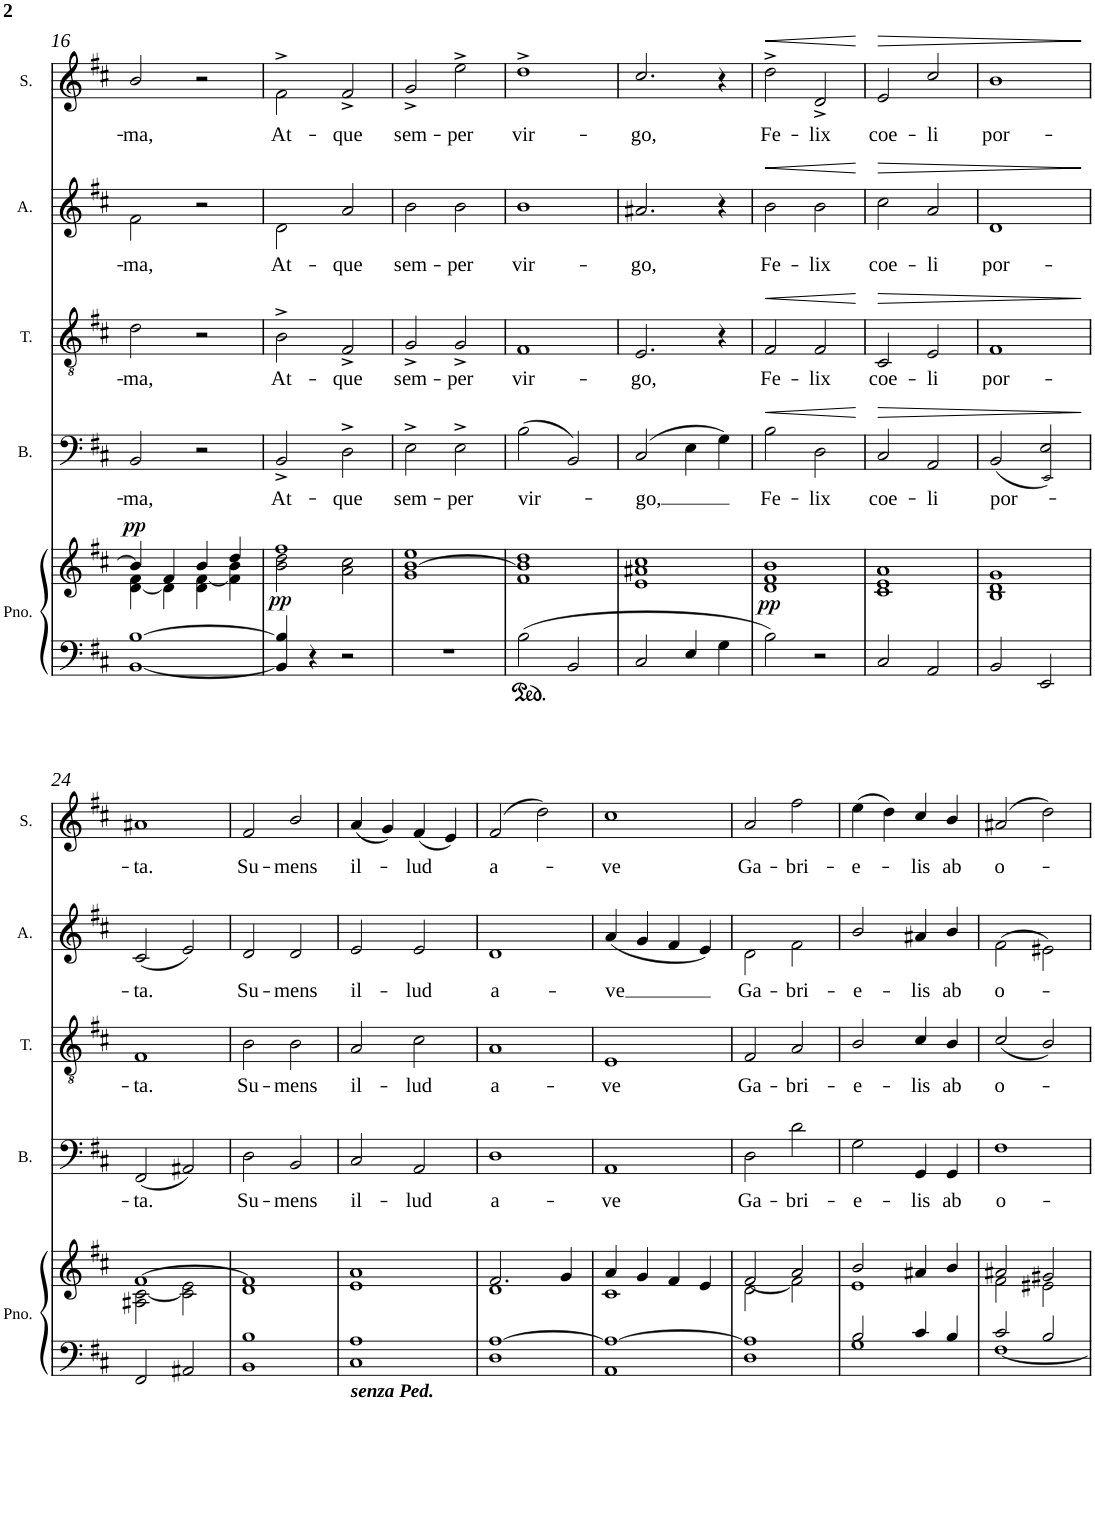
**kern	**kern	**dynam	**kern	**text	**dynam	**kern	**text	**dynam	**kern	**text	**dynam	**kern	**text	**dynam
*part5	*part5	*part5	*part4	*part4	*part4	*part3	*part3	*part3	*part2	*part2	*part2	*part1	*part1	*part1
*staff6	*staff5	*staff5/6	*staff4	*staff4	*staff4	*staff3	*staff3	*staff3	*staff2	*staff2	*staff2	*staff1	*staff1	*staff1
*I"Piano	*	*	*I"Bass	*	*	*I"Tenor	*	*	*I"Alto	*	*	*I"Soprano	*	*
*I'Pno.	*	*	*I'B.	*	*	*I'T.	*	*	*I'A.	*	*	*I'S.	*	*
!!LO:PB:g=z
*clefF4	*clefG2	*	*clefF4	*	*	*clefGv2	*	*	*clefG2	*	*	*clefG2	*	*
*k[f#c#]	*k[f#c#]	*	*k[f#c#]	*	*	*k[f#c#]	*	*	*k[f#c#]	*	*	*k[f#c#]	*	*
*D:	*D:	*	*D:	*	*	*D:	*	*	*D:	*	*	*D:	*	*
*M2/2	*M2/2	*	*M2/2	*	*	*M2/2	*	*	*M2/2	*	*	*M2/2	*	*
*met(c|)	*met(c|)	*	*met(c|)	*	*	*met(c|)	*	*	*met(c|)	*	*	*met(c|)	*	*
=16	=16	=16	=16	=16	=16	=16	=16	=16	=16	=16	=16	=16	=16	=16
*	*^	*	*	*	*	*	*	*	*	*	*	*	*	*
!	!	!	!LO:DY:a	!	!LO:LY:b	!	!	!LO:LY:b	!	!	!LO:LY:b	!	!	!LO:LY:b	!
[1BB [1B	4b/]	[<4d\ 4f#\	pp	2BB/	-ma,	.	2d\	-ma,	.	2f#\	-ma,	.	2b/	-ma,	.
.	4f#/	4d\]	.	.	.	.	.	.	.	.	.	.	.	.	.
.	4b/	4d\ [<4f#\	.	2r	.	.	2r	.	.	2r	.	.	2r	.	.
.	4dd/	4f#\] 4b\	.	.	.	.	.	.	.	.	.	.	.	.	.
=17	=17	=17	=17	=17	=17	=17	=17	=17	=17	=17	=17	=17	=17	=17	=17
!	!	!	!LO:DY:b	!	!LO:LY:b	!	!	!LO:LY:b	!	!	!LO:LY:b	!	!	!LO:LY:b	!
4BB/] 4B/]	1ff#	2b\ 2dd\	pp	2BB^/	At-	.	2B^\	At-	.	2d\	At-	.	2f#^\	At-	.
4r	.	.	.	.	.	.	.	.	.	.	.	.	.	.	.
!	!	!	!	!	!LO:LY:b	!	!	!LO:LY:b	!	!	!LO:LY:b	!	!	!LO:LY:b	!
2r	.	2a\ 2cc#\	.	2D^\	-que	.	2F#^/	-que	.	2a/	-que	.	2f#^/	-que	.
=18	=18	=18	=18	=18	=18	=18	=18	=18	=18	=18	=18	=18	=18	=18	=18
!	!	!	!	!	!LO:LY:b	!	!	!LO:LY:b	!	!	!LO:LY:b	!	!	!LO:LY:b	!
*	*v	*v	*	*	*	*	*	*	*	*	*	*	*	*	*
1r	1g [1b 1ee	.	2E^\	sem-	.	2G^/	sem-	.	2b\	sem-	.	2g^/	sem-	.
!	!	!	!	!LO:LY:b	!	!	!LO:LY:b	!	!	!LO:LY:b	!	!	!LO:LY:b	!
.	.	.	2E^\	-per	.	2G^/	-per	.	2b\	-per	.	2ee^\	-per	.
=19	=19	=19	=19	=19	=19	=19	=19	=19	=19	=19	=19	=19	=19	=19
!	!	!	!	!LO:LY:b	!	!	!LO:LY:b	!	!	!LO:LY:b	!	!	!LO:LY:b	!
2B\	1f# 1b] 1dd	.	(2B\	vir-	.	1F#	vir-	.	1b	vir-	.	1dd^	vir-	.
2BB/	.	.	2BB/)	.	.	.	.	.	.	.	.	.	.	.
=20	=20	=20	=20	=20	=20	=20	=20	=20	=20	=20	=20	=20	=20	=20
!	!	!	!	!LO:LY:b	!	!	!LO:LY:b	!	!	!LO:LY:b	!	!	!LO:LY:b	!
2C#/	1e 1a#X 1cc#	.	(2C#/	-go,	.	2.E/	-go,	.	2.a#X/	-go,	.	2.cc#/	-go,	.
4E/	.	.	4E\	.	.	.	.	.	.	.	.	.	.	.
4G\	.	.	4G\)	.	.	4r	.	.	4r	.	.	4r	.	.
=21	=21	=21	=21	=21	=21	=21	=21	=21	=21	=21	=21	=21	=21	=21
!	!	!LO:DY:b	!	!LO:LY:b	!LO:HP:b	!	!LO:LY:b	!LO:HP:b	!	!LO:LY:b	!LO:HP:b	!	!LO:LY:b	!LO:HP:b
2B\	1d 1f# 1b	pp	2B\	Fe-	<	2F#/	Fe-	<	2b\	Fe-	<	2dd^\	Fe-	<
!	!	!	!	!LO:LY:b	!	!	!LO:LY:b	!	!	!LO:LY:b	!	!	!LO:LY:b	!
2r	.	.	2D\	-lix	.	2F#/	-lix	.	2b\	-lix	.	2d^/	-lix	.
.	.	.	.	.	[	.	.	[	.	.	[	.	.	[
=22	=22	=22	=22	=22	=22	=22	=22	=22	=22	=22	=22	=22	=22	=22
!	!	!	!	!LO:LY:b	!LO:HP:b	!	!LO:LY:b	!LO:HP:b	!	!LO:LY:b	!LO:HP:b	!	!LO:LY:b	!LO:HP:b
2C#/	1c# 1e 1a	.	2C#/	coe-	>	2C#/	coe-	>	2cc#\	coe-	>	2e/	coe-	>
!	!	!	!	!LO:LY:b	!	!	!LO:LY:b	!	!	!LO:LY:b	!	!	!LO:LY:b	!
2AA/	.	.	2AA/	-li	.	2E/	-li	.	2a/	-li	.	2cc#/	-li	.
=23	=23	=23	=23	=23	=23	=23	=23	=23	=23	=23	=23	=23	=23	=23
!	!	!	!	!LO:LY:b	!	!	!LO:LY:b	!	!	!LO:LY:b	!	!	!LO:LY:b	!
2BB/	1B 1d 1g	.	(2BB/	por-	.	1F#	por-	.	1d	por-	.	1b	por-	.
2EE/	.	.	2EE!/ 2E/)	.	.	.	.	.	.	.	.	.	.	.
.	.	.	.	.	]	.	.	]	.	.	]	.	.	]
!!LO:LB:g=z
=24	=24	=24	=24	=24	=24	=24	=24	=24	=24	=24	=24	=24	=24	=24
*	*^	*	*	*	*	*	*	*	*	*	*	*	*	*
!	!	!	!	!	!LO:LY:b	!	!	!LO:LY:b	!	!	!LO:LY:b	!	!	!LO:LY:b	!
2FF#/	[>1f#	2A#X\ [<2c#\	.	(2FF#/	-ta.	.	1F#	-ta.	.	(2c#/	-ta.	.	1a#X	-ta.	.
2AA#X/	.	2c#\] 2e\	.	2AA#X/)	.	.	.	.	.	2e/)	.	.	.	.	.
=25	=25	=25	=25	=25	=25	=25	=25	=25	=25	=25	=25	=25	=25	=25	=25
!	!	!	!	!	!LO:LY:b	!	!	!LO:LY:b	!	!	!LO:LY:b	!	!	!LO:LY:b	!
1BB 1B	1f#]	1d	.	2D\	Su-	.	2B\	Su-	.	2d/	Su-	.	2f#/	Su-	.
!	!	!	!	!	!LO:LY:b	!	!	!LO:LY:b	!	!	!LO:LY:b	!	!	!LO:LY:b	!
.	.	.	.	2BB/	-mens	.	2B\	-mens	.	2d/	-mens	.	2b/	-mens	.
=26	=26	=26	=26	=26	=26	=26	=26	=26	=26	=26	=26	=26	=26	=26	=26
!LO:TX:b:Bi:t=senza Ped.	!	!	!	!	!	!	!	!	!	!	!	!	!	!	!
!	!	!	!	!	!LO:LY:b	!	!	!LO:LY:b	!	!	!LO:LY:b	!	!	!LO:LY:b	!
1C# 1A	1a	1e	.	2C#/	il-	.	2A/	il-	.	2e/	il-	.	(<4a/	il-	.
.	.	.	.	.	.	.	.	.	.	.	.	.	4g/)	.	.
!	!	!	!	!	!LO:LY:b	!	!	!LO:LY:b	!	!	!LO:LY:b	!	!	!LO:LY:b	!
.	.	.	.	2AA/	-lud	.	2c#\	-lud	.	2e/	-lud	.	(<4f#/	-lud	.
.	.	.	.	.	.	.	.	.	.	.	.	.	4e/)	.	.
=27	=27	=27	=27	=27	=27	=27	=27	=27	=27	=27	=27	=27	=27	=27	=27
!	!	!	!	!	!LO:LY:b	!	!	!LO:LY:b	!	!	!LO:LY:b	!	!	!LO:LY:b	!
1D [1A	2.f#/	1d	.	1D	a-	.	1A	a-	.	1d	a-	.	(2f#/	a-	.
.	.	.	.	.	.	.	.	.	.	.	.	.	2dd\)	.	.
.	4g/	.	.	.	.	.	.	.	.	.	.	.	.	.	.
=28	=28	=28	=28	=28	=28	=28	=28	=28	=28	=28	=28	=28	=28	=28	=28
!	!	!	!	!	!LO:LY:b	!	!	!LO:LY:b	!	!	!LO:LY:b	!	!	!LO:LY:b	!
1AA 1A_	4a/	1c#	.	1AA	-ve	.	1E	-ve	.	(4a/	-ve	.	1cc#	-ve	.
.	4g/	.	.	.	.	.	.	.	.	4g/	.	.	.	.	.
.	4f#/	.	.	.	.	.	.	.	.	4f#/	.	.	.	.	.
.	4e/	.	.	.	.	.	.	.	.	4e/)	.	.	.	.	.
=29	=29	=29	=29	=29	=29	=29	=29	=29	=29	=29	=29	=29	=29	=29	=29
*^	*	*	*	*	*	*	*	*	*	*	*	*	*	*	*
!	!	!	!	!	!	!LO:LY:b	!	!	!LO:LY:b	!	!	!LO:LY:b	!	!	!LO:LY:b	!
1A]	1D	[<2f#/	2d\	.	2D\	Ga-	.	2F#/	Ga-	.	2d\	Ga-	.	2a/	Ga-	.
!	!	!	!	!	!	!LO:LY:b	!	!	!LO:LY:b	!	!	!LO:LY:b	!	!	!LO:LY:b	!
.	.	2a/	2f#\]	.	2d\	-bri-	.	2A/	-bri-	.	2f#\	-bri-	.	2ff#\	-bri-	.
=30	=30	=30	=30	=30	=30	=30	=30	=30	=30	=30	=30	=30	=30	=30	=30	=30
!	!	!	!	!	!	!LO:LY:b	!	!	!LO:LY:b	!	!	!LO:LY:b	!	!	!LO:LY:b	!
2B/	1G	2b/	1e	.	2G\	-e-	.	2B/	-e-	.	2b/	-e-	.	(>4ee\	-e-	.
.	.	.	.	.	.	.	.	.	.	.	.	.	.	4dd\)	.	.
!	!	!	!	!	!	!LO:LY:b	!	!	!LO:LY:b	!	!	!LO:LY:b	!	!	!LO:LY:b	!
4c#/	.	4a#X/	.	.	4GG/	-lis	.	4c#/	-lis	.	4a#X/	-lis	.	4cc#/	-lis	.
!	!	!	!	!	!	!LO:LY:b	!	!	!LO:LY:b	!	!	!LO:LY:b	!	!	!LO:LY:b	!
4B/	.	4b/	.	.	4GG/	ab	.	4B/	ab	.	4b/	ab	.	4b/	ab	.
=31	=31	=31	=31	=31	=31	=31	=31	=31	=31	=31	=31	=31	=31	=31	=31	=31
!	!	!	!	!	!	!LO:LY:b	!	!	!LO:LY:b	!	!	!LO:LY:b	!	!	!LO:LY:b	!
2c#/	[<1F#	2a#X/	2f#\	.	1F#	o-	.	(2c#/	o-	.	(2f#\	o-	.	(2a#X/	o-	.
2B/	.	2g#X/	2e#X\	.	.	.	.	2B/)	.	.	2e#X\)	.	.	2dd\)	.	.
*v	*v	*	*	*	*	*	*	*	*	*	*	*	*	*	*	*
*	*v	*v	*	*	*	*	*	*	*	*	*	*	*	*	*
=	=	=	=	=	=	=	=	=	=	=	=	=	=	=
*-	*-	*-	*-	*-	*-	*-	*-	*-	*-	*-	*-	*-	*-	*-
